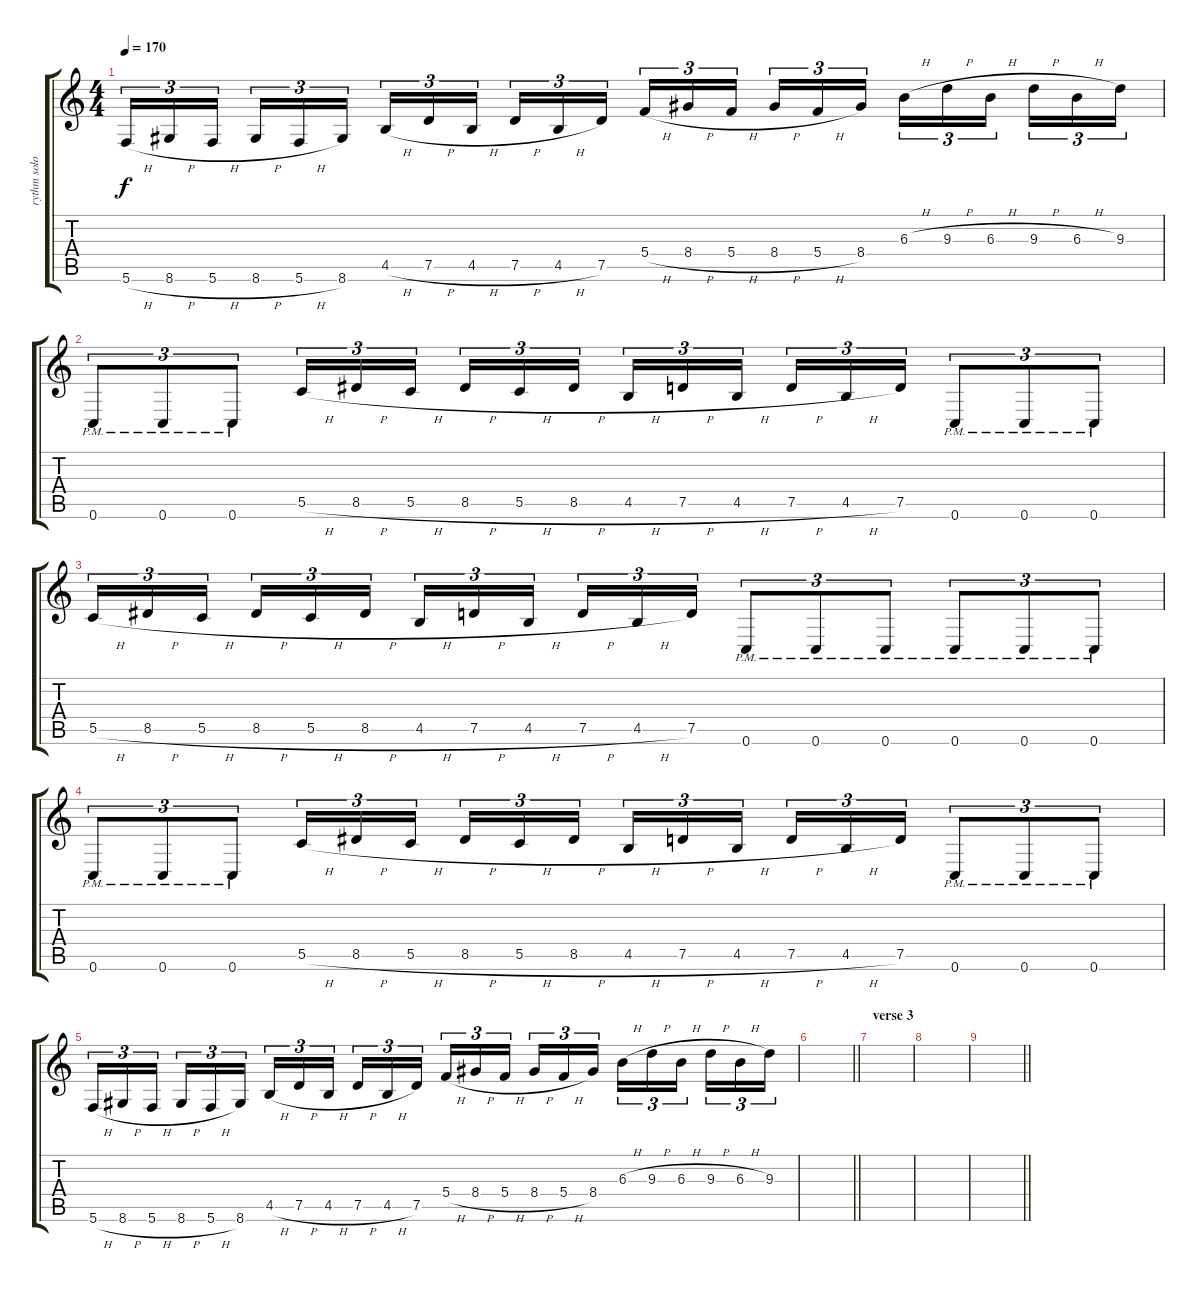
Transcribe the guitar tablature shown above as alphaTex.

\track ("rythm solo 2" "rythm solo") {instrument distortionguitar}
\staff {score tabs}
\tuning (D4 A3 F3 C3 G2 C2) {hide}
\ts (4 4)
\tempo 170
\clef g2
\ks c
5.6{h}.16{tu (3 2) dy f} 8.6{h}.16{tu (3 2)} 5.6{h}.16{tu (3 2) beam splitsecondary} 8.6{h}.16{tu (3 2)} 5.6{h}.16{tu (3 2)} 8.6.16{tu (3 2)} 4.5{h}.16{tu (3 2)} 7.5{h}.16{tu (3 2)} 4.5{h}.16{tu (3 2) beam splitsecondary} 7.5{h}.16{tu (3 2)} 4.5{h}.16{tu (3 2)} 7.5.16{tu (3 2)} 5.4{h}.16{tu (3 2)} 8.4{h}.16{tu (3 2)} 5.4{h}.16{tu (3 2) beam splitsecondary} 8.4{h}.16{tu (3 2)} 5.4{h}.16{tu (3 2)} 8.4.16{tu (3 2)} 6.3{h}.16{tu (3 2)} 9.3{h}.16{tu (3 2)} 6.3{h}.16{tu (3 2) beam splitsecondary} 9.3{h}.16{tu (3 2)} 6.3{h}.16{tu (3 2)} 9.3.16{tu (3 2)} |
0.6{pm}.8{tu (3 2)} 0.6{pm}.8{tu (3 2)} 0.6{pm}.8{tu (3 2)} 5.5{h}.16{tu (3 2)} 8.5{h}.16{tu (3 2)} 5.5{h}.16{tu (3 2) beam splitsecondary} 8.5{h}.16{tu (3 2)} 5.5{h}.16{tu (3 2)} 8.5{h}.16{tu (3 2)} 4.5{h}.16{tu (3 2)} 7.5{h}.16{tu (3 2)} 4.5{h}.16{tu (3 2) beam splitsecondary} 7.5{h}.16{tu (3 2)} 4.5{h}.16{tu (3 2)} 7.5.16{tu (3 2)} 0.6{pm}.8{tu (3 2)} 0.6{pm}.8{tu (3 2)} 0.6{pm}.8{tu (3 2)} |
5.5{h}.16{tu (3 2)} 8.5{h}.16{tu (3 2)} 5.5{h}.16{tu (3 2) beam splitsecondary} 8.5{h}.16{tu (3 2)} 5.5{h}.16{tu (3 2)} 8.5{h}.16{tu (3 2)} 4.5{h}.16{tu (3 2)} 7.5{h}.16{tu (3 2)} 4.5{h}.16{tu (3 2) beam splitsecondary} 7.5{h}.16{tu (3 2)} 4.5{h}.16{tu (3 2)} 7.5.16{tu (3 2)} 0.6{pm}.8{tu (3 2)} 0.6{pm}.8{tu (3 2)} 0.6{pm}.8{tu (3 2)} 0.6{pm}.8{tu (3 2)} 0.6{pm}.8{tu (3 2)} 0.6{pm}.8{tu (3 2)} |
0.6{pm}.8{tu (3 2)} 0.6{pm}.8{tu (3 2)} 0.6{pm}.8{tu (3 2)} 5.5{h}.16{tu (3 2)} 8.5{h}.16{tu (3 2)} 5.5{h}.16{tu (3 2) beam splitsecondary} 8.5{h}.16{tu (3 2)} 5.5{h}.16{tu (3 2)} 8.5{h}.16{tu (3 2)} 4.5{h}.16{tu (3 2)} 7.5{h}.16{tu (3 2)} 4.5{h}.16{tu (3 2) beam splitsecondary} 7.5{h}.16{tu (3 2)} 4.5{h}.16{tu (3 2)} 7.5.16{tu (3 2)} 0.6{pm}.8{tu (3 2)} 0.6{pm}.8{tu (3 2)} 0.6{pm}.8{tu (3 2)} |
5.6{h}.16{tu (3 2)} 8.6{h}.16{tu (3 2)} 5.6{h}.16{tu (3 2) beam splitsecondary} 8.6{h}.16{tu (3 2)} 5.6{h}.16{tu (3 2)} 8.6.16{tu (3 2)} 4.5{h}.16{tu (3 2)} 7.5{h}.16{tu (3 2)} 4.5{h}.16{tu (3 2) beam splitsecondary} 7.5{h}.16{tu (3 2)} 4.5{h}.16{tu (3 2)} 7.5.16{tu (3 2)} 5.4{h}.16{tu (3 2)} 8.4{h}.16{tu (3 2)} 5.4{h}.16{tu (3 2) beam splitsecondary} 8.4{h}.16{tu (3 2)} 5.4{h}.16{tu (3 2)} 8.4.16{tu (3 2)} 6.3{h}.16{tu (3 2)} 9.3{h}.16{tu (3 2)} 6.3{h}.16{tu (3 2) beam splitsecondary} 9.3{h}.16{tu (3 2)} 6.3{h}.16{tu (3 2)} 9.3.16{tu (3 2)} |
\barLineRight lightlight
|
\section ("" "verse 3")
|
|
\barLineRight lightlight
